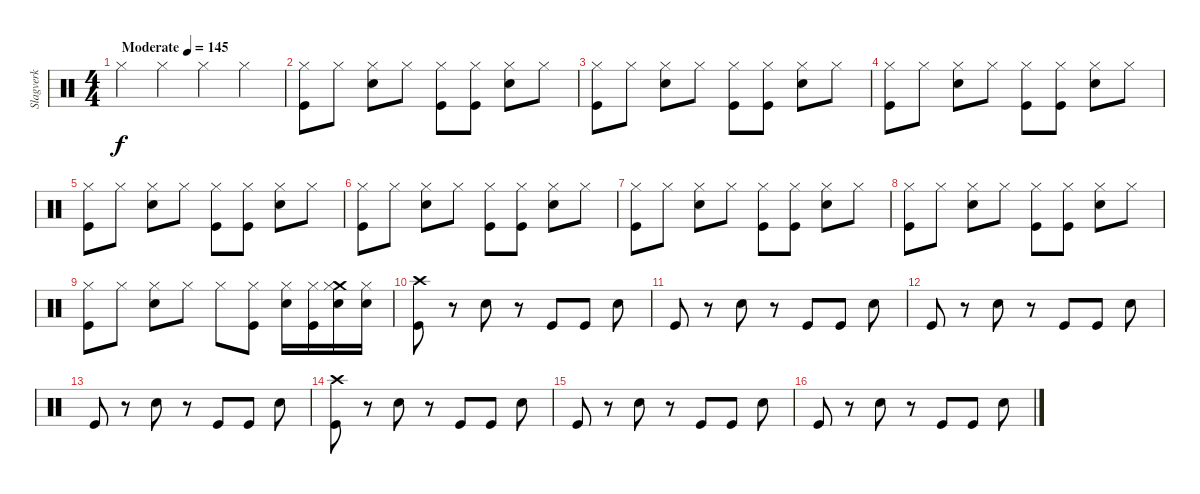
\track ("Slagverk" "Slagverk") {instrument percussion}
\staff {score}
\articulation defaults
\ts (4 4)
\tempo (145 "Moderate")
\clef neutral
\ks c "Hi-Hat (closed)".4{dy f} "Hi-Hat (closed)".4 "Hi-Hat (closed)".4 "Hi-Hat (closed)".4
|
("Hi-Hat (closed)" "Kick (hit)").8 "Hi-Hat (closed)".8 ("Hi-Hat (closed)" "Electric Snare (hit)").8 "Hi-Hat (closed)".8 ("Hi-Hat (closed)" "Kick (hit)").8 ("Hi-Hat (closed)" "Kick (hit)").8 ("Hi-Hat (closed)" "Electric Snare (hit)").8 "Hi-Hat (closed)".8 |
("Hi-Hat (closed)" "Kick (hit)").8 "Hi-Hat (closed)".8 ("Hi-Hat (closed)" "Electric Snare (hit)").8 "Hi-Hat (closed)".8 ("Hi-Hat (closed)" "Kick (hit)").8 ("Hi-Hat (closed)" "Kick (hit)").8 ("Hi-Hat (closed)" "Electric Snare (hit)").8 "Hi-Hat (closed)".8 |
("Hi-Hat (closed)" "Kick (hit)").8 "Hi-Hat (closed)".8 ("Hi-Hat (closed)" "Electric Snare (hit)").8 "Hi-Hat (closed)".8 ("Hi-Hat (closed)" "Kick (hit)").8 ("Hi-Hat (closed)" "Kick (hit)").8 ("Hi-Hat (closed)" "Electric Snare (hit)").8 "Hi-Hat (closed)".8 |
("Hi-Hat (closed)" "Kick (hit)").8 "Hi-Hat (closed)".8 ("Hi-Hat (closed)" "Electric Snare (hit)").8 "Hi-Hat (closed)".8 ("Hi-Hat (closed)" "Kick (hit)").8 ("Hi-Hat (closed)" "Kick (hit)").8 ("Hi-Hat (closed)" "Electric Snare (hit)").8 "Hi-Hat (closed)".8 |
("Hi-Hat (closed)" "Kick (hit)").8 "Hi-Hat (closed)".8 ("Hi-Hat (closed)" "Electric Snare (hit)").8 "Hi-Hat (closed)".8 ("Hi-Hat (closed)" "Kick (hit)").8 ("Hi-Hat (closed)" "Kick (hit)").8 ("Hi-Hat (closed)" "Electric Snare (hit)").8 "Hi-Hat (closed)".8 |
("Hi-Hat (closed)" "Kick (hit)").8 "Hi-Hat (closed)".8 ("Hi-Hat (closed)" "Electric Snare (hit)").8 "Hi-Hat (closed)".8 ("Hi-Hat (closed)" "Kick (hit)").8 ("Hi-Hat (closed)" "Kick (hit)").8 ("Hi-Hat (closed)" "Electric Snare (hit)").8 "Hi-Hat (closed)".8 |
("Hi-Hat (closed)" "Kick (hit)").8 "Hi-Hat (closed)".8 ("Hi-Hat (closed)" "Electric Snare (hit)").8 "Hi-Hat (closed)".8 ("Hi-Hat (closed)" "Kick (hit)").8 ("Hi-Hat (closed)" "Kick (hit)").8 ("Hi-Hat (closed)" "Electric Snare (hit)").8 "Hi-Hat (closed)".8 |
("Hi-Hat (closed)" "Kick (hit)").8 "Hi-Hat (closed)".8 ("Hi-Hat (closed)" "Electric Snare (hit)").8 "Hi-Hat (closed)".8 "Hi-Hat (closed)".8 ("Hi-Hat (closed)" "Kick (hit)").8 ("Hi-Hat (closed)" "Electric Snare (hit)").16 ("Hi-Hat (closed)" "Kick (hit)").16 ("Crash medium (hit)" "Hi-Hat (closed)" "Electric Snare (hit)").16 ("Hi-Hat (closed)" "Electric Snare (hit)").16 |
("Crash high (hit)" "Kick (hit)").8 r.8 "Electric Snare (hit)".8 r.8 "Kick (hit)".8 "Kick (hit)".8 "Electric Snare (hit)".8 |
"Kick (hit)".8 r.8 "Electric Snare (hit)".8 r.8 "Kick (hit)".8 "Kick (hit)".8 "Electric Snare (hit)".8 |
"Kick (hit)".8 r.8 "Electric Snare (hit)".8 r.8 "Kick (hit)".8 "Kick (hit)".8 "Electric Snare (hit)".8 |
"Kick (hit)".8 r.8 "Electric Snare (hit)".8 r.8 "Kick (hit)".8 "Kick (hit)".8 "Electric Snare (hit)".8 |
("Crash high (hit)" "Kick (hit)").8 r.8 "Electric Snare (hit)".8 r.8 "Kick (hit)".8 "Kick (hit)".8 "Electric Snare (hit)".8 |
"Kick (hit)".8 r.8 "Electric Snare (hit)".8 r.8 "Kick (hit)".8 "Kick (hit)".8 "Electric Snare (hit)".8 |
"Kick (hit)".8 r.8 "Electric Snare (hit)".8 r.8 "Kick (hit)".8 "Kick (hit)".8 "Electric Snare (hit)".8
